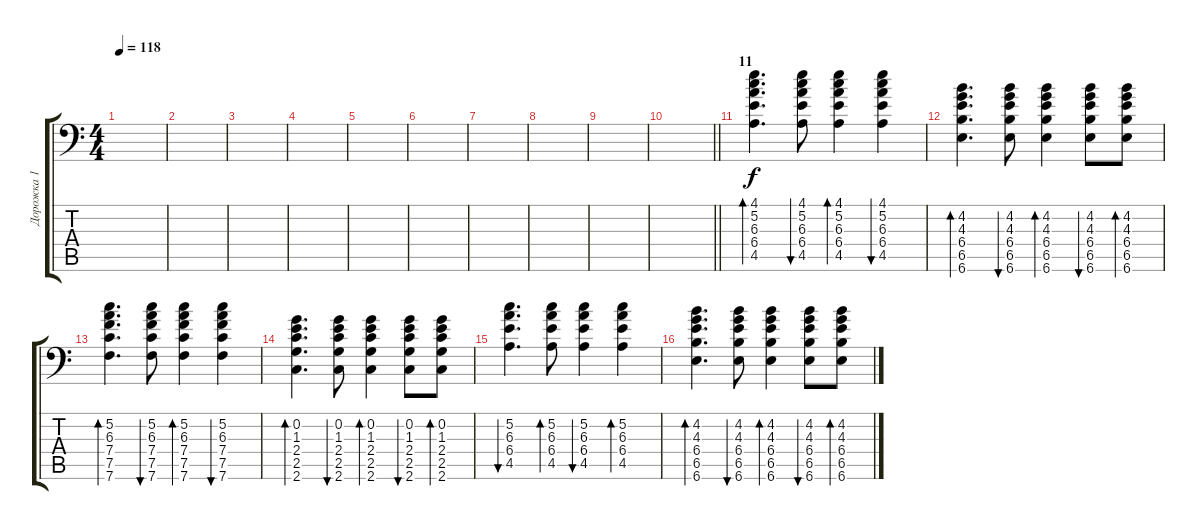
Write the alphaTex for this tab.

\track ("Дорожка 1" "Дорожка 1") {instrument distortionguitar}
\staff {score tabs}
\tuning (C4 G3 Eb3 Bb2 F2 Bb1) {hide}
\ts (4 4)
\tempo 118
\clef f4
\ks c
|
|
|
|
|
|
|
|
|
\barLineRight lightlight
|
\section ("" "11")
(4.1 5.2 6.3 6.4 4.5).4{d bd 60 volume 4 balance 8 instrument electricguitarclean} (4.1 5.2 6.3 6.4 4.5).8{bu 60} (4.1 5.2 6.3 6.4 4.5).4{bd 60} (4.1 5.2 6.3 6.4 4.5).4{bu 60} |
(4.2 4.3 6.4 6.5 6.6).4{d bd 60} (4.2 4.3 6.4 6.5 6.6).8{bu 60} (4.2 4.3 6.4 6.5 6.6).4{bd 60} (4.2 4.3 6.4 6.5 6.6).8{bu 60} (4.2 4.3 6.4 6.5 6.6).8{bd 60} |
(5.2 6.3 7.4 7.5 7.6).4{d bd 60} (5.2 6.3 7.4 7.5 7.6).8{bu 60} (5.2 6.3 7.4 7.5 7.6).4{bd 60} (5.2 6.3 7.4 7.5 7.6).4{bu 60} |
(0.2 1.3 2.4 2.5 2.6).4{d bd 60} (0.2 1.3 2.4 2.5 2.6).8{bu 60} (0.2 1.3 2.4 2.5 2.6).4{bd 60} (0.2 1.3 2.4 2.5 2.6).8{bu 60} (0.2 1.3 2.4 2.5 2.6).8{bd 60} |
(5.2 6.3 6.4 4.5).4{d bu 60} (5.2 6.3 6.4 4.5).8{bd 60} (5.2 6.3 6.4 4.5).4{bu 60} (5.2 6.3 6.4 4.5).4{bd 60} |
(4.2 4.3 6.4 6.5 6.6).4{d bd 60} (4.2 4.3 6.4 6.5 6.6).8{bu 60} (4.2 4.3 6.4 6.5 6.6).4{bd 60} (4.2 4.3 6.4 6.5 6.6).8{bu 60} (4.2 4.3 6.4 6.5 6.6).8{bd 60}
